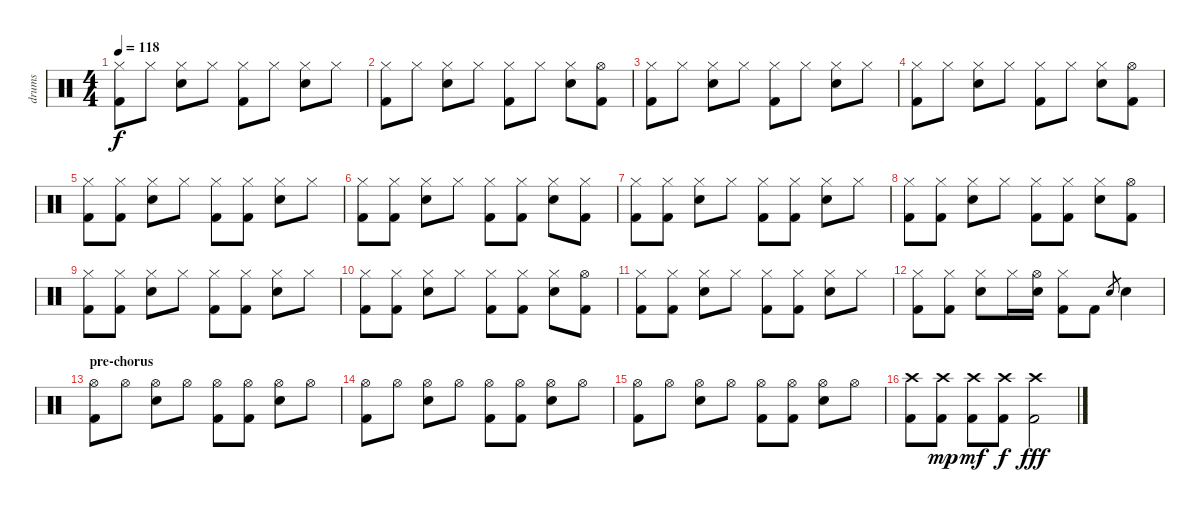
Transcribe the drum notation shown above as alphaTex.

\track ("drums" "drums") {instrument percussion}
\staff {score}
\articulation defaults
\ts (4 4)
\tempo 118
\clef neutral
\ks c
("Hi-Hat (closed)" "Kick (hit) 2").8{dy f} "Hi-Hat (closed)".8 ("Hi-Hat (closed)" "Electric Snare (hit)").8 "Hi-Hat (closed)".8 ("Hi-Hat (closed)" "Kick (hit) 2").8 "Hi-Hat (closed)".8 ("Hi-Hat (closed)" "Electric Snare (hit)").8 "Hi-Hat (closed)".8 |
("Hi-Hat (closed)" "Kick (hit) 2").8 "Hi-Hat (closed)".8 ("Hi-Hat (closed)" "Electric Snare (hit)").8 "Hi-Hat (closed)".8 ("Hi-Hat (closed)" "Kick (hit) 2").8 "Hi-Hat (closed)".8 ("Hi-Hat (closed)" "Electric Snare (hit)").8 ("Hi-Hat (open)" "Kick (hit) 2").8 |
("Hi-Hat (closed)" "Kick (hit) 2").8 "Hi-Hat (closed)".8 ("Hi-Hat (closed)" "Electric Snare (hit)").8 "Hi-Hat (closed)".8 ("Hi-Hat (closed)" "Kick (hit) 2").8 "Hi-Hat (closed)".8 ("Hi-Hat (closed)" "Electric Snare (hit)").8 "Hi-Hat (closed)".8 |
("Hi-Hat (closed)" "Kick (hit) 2").8 "Hi-Hat (closed)".8 ("Hi-Hat (closed)" "Electric Snare (hit)").8 "Hi-Hat (closed)".8 ("Hi-Hat (closed)" "Kick (hit) 2").8 "Hi-Hat (closed)".8 ("Hi-Hat (closed)" "Electric Snare (hit)").8 ("Hi-Hat (open)" "Kick (hit) 2").8 |
("Hi-Hat (closed)" "Kick (hit) 2").8 ("Hi-Hat (closed)" "Kick (hit) 2").8 ("Hi-Hat (closed)" "Electric Snare (hit)").8 "Hi-Hat (closed)".8 ("Hi-Hat (closed)" "Kick (hit) 2").8 ("Hi-Hat (closed)" "Kick (hit) 2").8 ("Hi-Hat (closed)" "Electric Snare (hit)").8 "Hi-Hat (closed)".8 |
("Hi-Hat (closed)" "Kick (hit) 2").8 ("Hi-Hat (closed)" "Kick (hit) 2").8 ("Hi-Hat (closed)" "Electric Snare (hit)").8 "Hi-Hat (closed)".8 ("Hi-Hat (closed)" "Kick (hit) 2").8 ("Hi-Hat (closed)" "Kick (hit) 2").8 ("Hi-Hat (closed)" "Electric Snare (hit)").8 ("Hi-Hat (closed)" "Kick (hit) 2").8 |
("Hi-Hat (closed)" "Kick (hit) 2").8 ("Hi-Hat (closed)" "Kick (hit) 2").8 ("Hi-Hat (closed)" "Electric Snare (hit)").8 "Hi-Hat (closed)".8 ("Hi-Hat (closed)" "Kick (hit) 2").8 ("Hi-Hat (closed)" "Kick (hit) 2").8 ("Hi-Hat (closed)" "Electric Snare (hit)").8 "Hi-Hat (closed)".8 |
("Hi-Hat (closed)" "Kick (hit) 2").8 ("Hi-Hat (closed)" "Kick (hit) 2").8 ("Hi-Hat (closed)" "Electric Snare (hit)").8 "Hi-Hat (closed)".8 ("Hi-Hat (closed)" "Kick (hit) 2").8 ("Hi-Hat (closed)" "Kick (hit) 2").8 ("Hi-Hat (closed)" "Electric Snare (hit)").8 ("Hi-Hat (open)" "Kick (hit) 2").8 |
("Hi-Hat (closed)" "Kick (hit) 2").8 ("Hi-Hat (closed)" "Kick (hit) 2").8 ("Hi-Hat (closed)" "Electric Snare (hit)").8 "Hi-Hat (closed)".8 ("Hi-Hat (closed)" "Kick (hit) 2").8 ("Hi-Hat (closed)" "Kick (hit) 2").8 ("Hi-Hat (closed)" "Electric Snare (hit)").8 "Hi-Hat (closed)".8 |
("Hi-Hat (closed)" "Kick (hit) 2").8 ("Hi-Hat (closed)" "Kick (hit) 2").8 ("Hi-Hat (closed)" "Electric Snare (hit)").8 "Hi-Hat (closed)".8 ("Hi-Hat (closed)" "Kick (hit) 2").8 ("Hi-Hat (closed)" "Kick (hit) 2").8 ("Hi-Hat (closed)" "Electric Snare (hit)").8 ("Hi-Hat (open)" "Kick (hit) 2").8 |
("Hi-Hat (closed)" "Kick (hit) 2").8 ("Hi-Hat (closed)" "Kick (hit) 2").8 ("Hi-Hat (closed)" "Electric Snare (hit)").8 "Hi-Hat (closed)".8 ("Hi-Hat (closed)" "Kick (hit) 2").8 ("Hi-Hat (closed)" "Kick (hit) 2").8 ("Hi-Hat (closed)" "Electric Snare (hit)").8 "Hi-Hat (closed)".8 |
("Hi-Hat (closed)" "Kick (hit) 2").8 ("Hi-Hat (closed)" "Kick (hit) 2").8 ("Hi-Hat (closed)" "Electric Snare (hit)").8 "Hi-Hat (closed)".16 ("Hi-Hat (open)" "Electric Snare (hit)").16 ("Hi-Hat (closed)" "Kick (hit) 2").8 "Kick (hit) 2".8 "Electric Snare (hit)".8{gr} "Electric Snare (hit)".4 |
\section ("" "pre-chorus")
("Hi-Hat (open)" "Kick (hit) 2").8 "Hi-Hat (open)".8 ("Hi-Hat (open)" "Electric Snare (hit)").8 "Hi-Hat (open)".8 ("Hi-Hat (open)" "Kick (hit) 2").8 ("Hi-Hat (open)" "Kick (hit) 2").8 ("Hi-Hat (open)" "Electric Snare (hit)").8 "Hi-Hat (open)".8 |
("Hi-Hat (open)" "Kick (hit) 2").8 "Hi-Hat (open)".8 ("Hi-Hat (open)" "Electric Snare (hit)").8 "Hi-Hat (open)".8 ("Hi-Hat (open)" "Kick (hit) 2").8 ("Hi-Hat (open)" "Kick (hit) 2").8 ("Hi-Hat (open)" "Electric Snare (hit)").8 "Hi-Hat (open)".8 |
("Hi-Hat (open)" "Kick (hit) 2").8 "Hi-Hat (open)".8 ("Hi-Hat (open)" "Electric Snare (hit)").8 "Hi-Hat (open)".8 ("Hi-Hat (open)" "Kick (hit) 2").8 ("Hi-Hat (open)" "Kick (hit) 2").8 ("Hi-Hat (open)" "Electric Snare (hit)").8 "Hi-Hat (open)".8 |
("Crash high (hit)" "Kick (hit) 2").8 ("Crash high (hit)" "Kick (hit) 2").8{dy mp} ("Crash high (hit)" "Kick (hit) 2").8{dy mf} ("Crash high (hit)" "Kick (hit) 2").8{dy f} ("Crash high (hit)" "Kick (hit) 2").2{dy fff}
